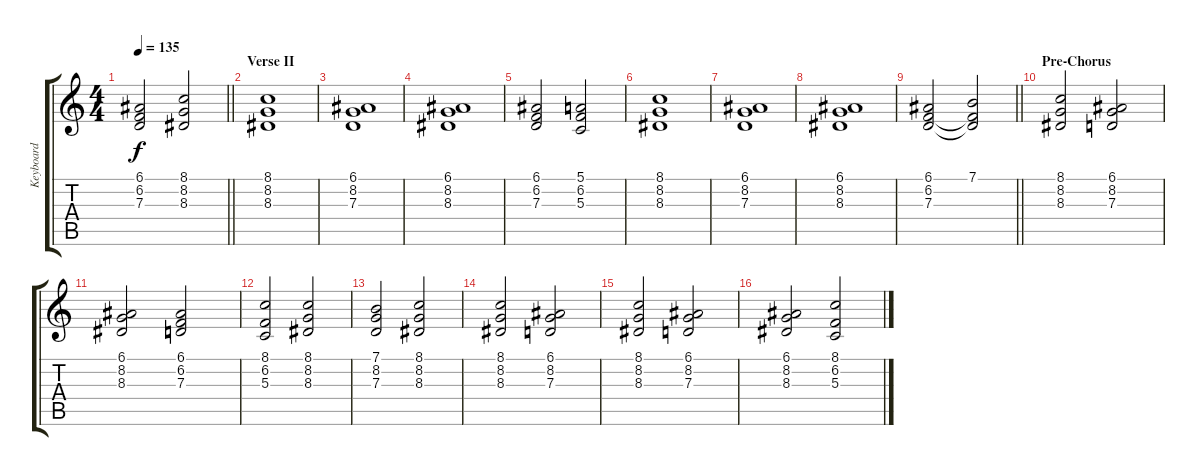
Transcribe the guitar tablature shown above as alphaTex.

\track ("Keyboard" "Keyboard") {instrument stringensemble1}
\staff {score tabs}
\tuning (E4 B3 G3 D3 A2 E2) {hide}
\ts (4 4)
\tempo 135
\clef g2
\barLineRight lightlight
\ks c
(6.1 6.2 7.3).2{dy f} (8.1 8.2 8.3).2 |
\section ("" "Verse II")
(8.1 8.2 8.3).1 |
(6.1 8.2 7.3).1 |
(6.1 8.2 8.3).1 |
(6.1 6.2 7.3).2 (5.1 6.2 5.3).2 |
(8.1 8.2 8.3).1 |
(6.1 8.2 7.3).1 |
(6.1 8.2 8.3).1 |
\barLineRight lightlight
(6.1 6.2 7.3).2 (7.1 6.2{t} 7.3{t}).2 |
\section ("" "Pre-Chorus")
(8.1 8.2 8.3).2 (6.1 8.2 7.3).2 |
(6.1 8.2 8.3).2 (6.1 6.2 7.3).2 |
(8.1 6.2 5.3).2 (8.1 8.2 8.3).2 |
(7.1 8.2 7.3).2 (8.1 8.2 8.3).2 |
(8.1 8.2 8.3).2 (6.1 8.2 7.3).2 |
(8.1 8.2 8.3).2 (6.1 8.2 7.3).2 |
(6.1 8.2 8.3).2 (8.1 6.2 5.3).2
